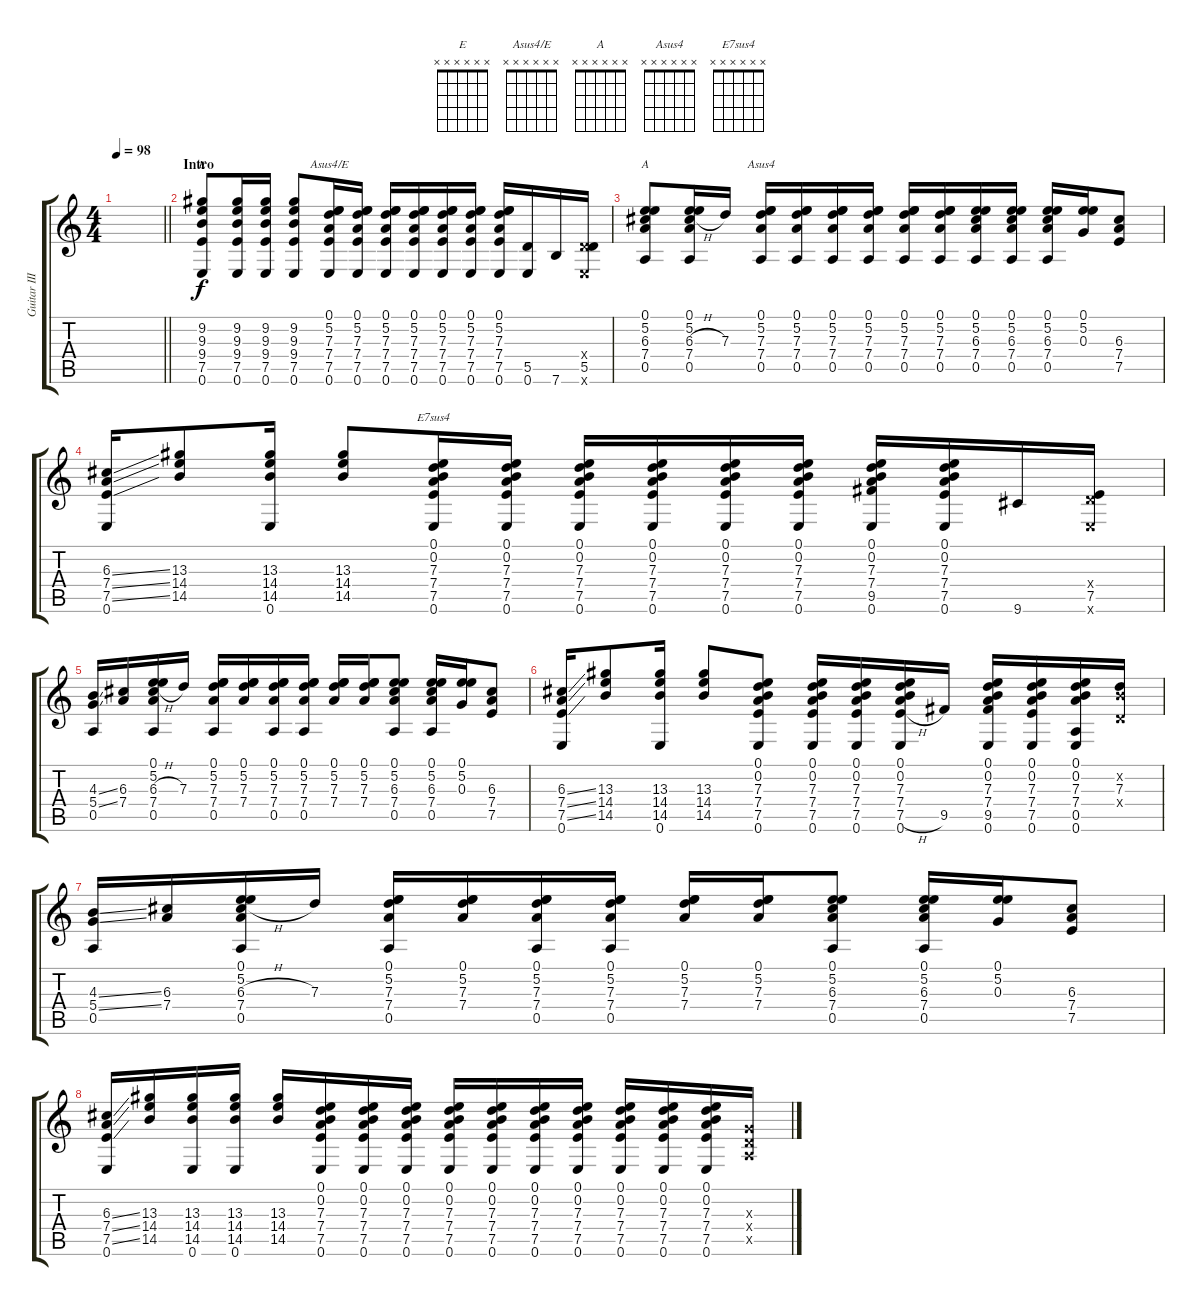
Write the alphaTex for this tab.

\track ("Guitar III" "Guitar III") {instrument acousticguitarsteel}
\staff {score tabs}
\tuning (E4 B3 G3 D3 A2 E2) {hide}
\chord ("E" x x x x x x)
\chord ("Asus4/E" x x x x x x)
\chord ("A" x x x x x x)
\chord ("Asus4" x x x x x x)
\chord ("E7sus4" x x x x x x)
\ts (4 4)
\tempo 98
\clef g2
\barLineRight lightlight
\ks c
|
\section ("" "Intro")
(9.2 9.3 9.4 7.5 0.6).8{ch "E"} (9.2 9.3 9.4 7.5 0.6).16 (9.2 9.3 9.4 7.5 0.6).16 (9.2 9.3 9.4 7.5 0.6).8 (0.1 5.2 7.3 7.4 7.5 0.6).16{ch "Asus4/E"} (0.1 5.2 7.3 7.4 7.5 0.6).16 (0.1 5.2 7.3 7.4 7.5 0.6).16 (0.1 5.2 7.3 7.4 7.5 0.6).16 (0.1 5.2 7.3 7.4 7.5 0.6).16 (0.1 5.2 7.3 7.4 7.5 0.6).16 (0.1 5.2 7.3 7.4 7.5 0.6).16 (5.5 0.6).16 7.6.16 (0.4{x} 5.5 0.6{x}).16 |
(0.1 5.2 6.3 7.4 0.5).8{ch "A"} (0.1 5.2 6.3{h} 7.4 0.5).16 7.3.16 (0.1 5.2 7.3 7.4 0.5).16{ch "Asus4"} (0.1 5.2 7.3 7.4 0.5).16 (0.1 5.2 7.3 7.4 0.5).16 (0.1 5.2 7.3 7.4 0.5).16 (0.1 5.2 7.3 7.4 0.5).16 (0.1 5.2 7.3 7.4 0.5).16 (0.1 5.2 6.3 7.4 0.5).16 (0.1 5.2 6.3 7.4 0.5).16 (0.1 5.2 6.3 7.4 0.5).16 (0.1 5.2 0.3).16 (6.3 7.4 7.5).8 |
(6.3{ss} 7.4{ss} 7.5{ss} 0.6).16 (13.3 14.4 14.5).8 (13.3 14.4 14.5 0.6).16 (13.3 14.4 14.5).8 (0.1 0.2 7.3 7.4 7.5 0.6).16{ch "E7sus4"} (0.1 0.2 7.3 7.4 7.5 0.6).16 (0.1 0.2 7.3 7.4 7.5 0.6).16 (0.1 0.2 7.3 7.4 7.5 0.6).16 (0.1 0.2 7.3 7.4 7.5 0.6).16 (0.1 0.2 7.3 7.4 7.5 0.6).16 (0.1 0.2 7.3 7.4 9.5 0.6).16 (0.1 0.2 7.3 7.4 7.5 0.6).16 9.6.16 (0.4{x} 7.5 0.6{x}).16 |
(4.3{ss} 5.4{ss} 0.5).16 (6.3 7.4).16 (0.1 5.2 6.3{h} 7.4 0.5).16 7.3.16 (0.1 5.2 7.3 7.4 0.5).16 (0.1 5.2 7.3 7.4).16 (0.1 5.2 7.3 7.4 0.5).16 (0.1 5.2 7.3 7.4 0.5).16 (0.1 5.2 7.3 7.4).16 (0.1 5.2 7.3 7.4).16 (0.1 5.2 6.3 7.4 0.5).8 (0.1 5.2 6.3 7.4 0.5).16 (0.1 5.2 0.3).16 (6.3 7.4 7.5).8 |
(6.3{ss} 7.4{ss} 7.5{ss} 0.6).16 (13.3 14.4 14.5).8 (13.3 14.4 14.5 0.6).16 (13.3 14.4 14.5).8 (0.1 0.2 7.3 7.4 7.5 0.6).8 (0.1 0.2 7.3 7.4 7.5 0.6).16 (0.1 0.2 7.3 7.4 7.5 0.6).16 (0.1 0.2 7.3 7.4 7.5{h} 0.6).16 9.5.16 (0.1 0.2 7.3 7.4 9.5 0.6).16 (0.1 0.2 7.3 7.4 7.5 0.6).16 (0.1 0.2 7.3 7.4 0.5 0.6).16 (0.2{x} 7.3 0.4{x}).16 |
(4.3{ss} 5.4{ss} 0.5).16 (6.3 7.4).16 (0.1 5.2 6.3{h} 7.4 0.5).16 7.3.16 (0.1 5.2 7.3 7.4 0.5).16 (0.1 5.2 7.3 7.4).16 (0.1 5.2 7.3 7.4 0.5).16 (0.1 5.2 7.3 7.4 0.5).16 (0.1 5.2 7.3 7.4).16 (0.1 5.2 7.3 7.4).16 (0.1 5.2 6.3 7.4 0.5).8 (0.1 5.2 6.3 7.4 0.5).16 (0.1 5.2 0.3).16 (6.3 7.4 7.5).8 |
(6.3{ss} 7.4{ss} 7.5{ss} 0.6).16 (13.3 14.4 14.5).16 (13.3 14.4 14.5 0.6).16 (13.3 14.4 14.5 0.6).16 (13.3 14.4 14.5).16 (0.1 0.2 7.3 7.4 7.5 0.6).16 (0.1 0.2 7.3 7.4 7.5 0.6).16 (0.1 0.2 7.3 7.4 7.5 0.6).16 (0.1 0.2 7.3 7.4 7.5 0.6).16 (0.1 0.2 7.3 7.4 7.5 0.6).16 (0.1 0.2 7.3 7.4 7.5 0.6).16 (0.1 0.2 7.3 7.4 7.5 0.6).16 (0.1 0.2 7.3 7.4 7.5 0.6).16 (0.1 0.2 7.3 7.4 7.5 0.6).16 (0.1 0.2 7.3 7.4 7.5 0.6).16 (0.3{x} 0.4{x} 0.5{x}).16
